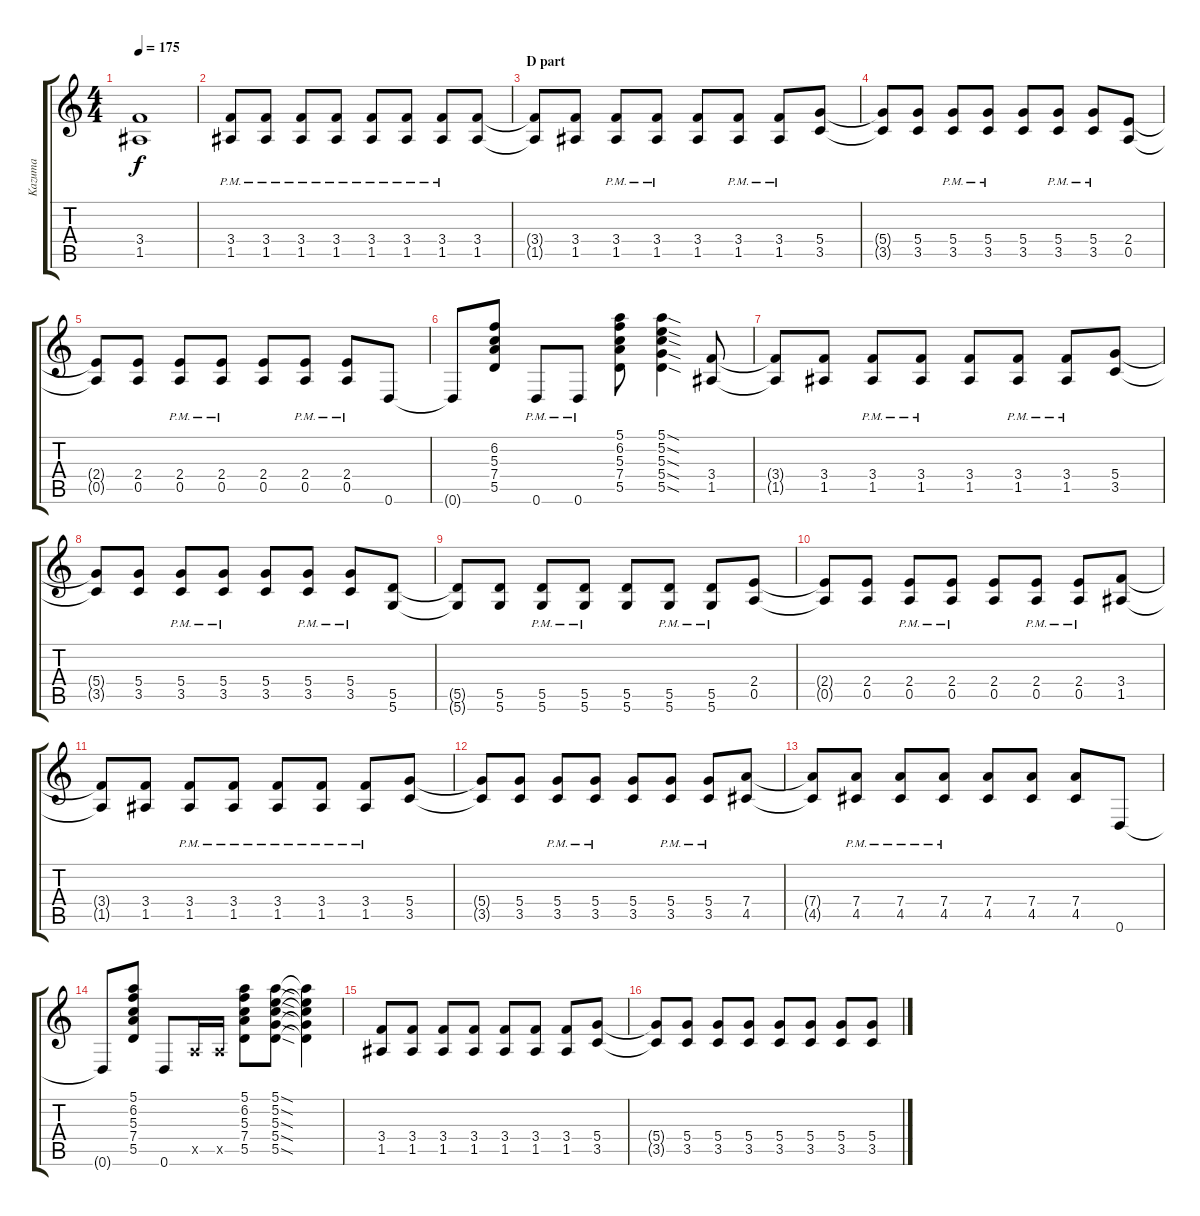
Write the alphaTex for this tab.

\track ("Kazuma" "Kazuma") {instrument distortionguitar}
\staff {score tabs}
\tuning (E4 B3 G3 D3 A2 D2) {hide}
\ts (4 4)
\tempo 175
\clef g2
\ks c
(3.4{t} 1.5{t}).1{dy f} |
(3.4{pm} 1.5{pm}).8 (3.4{pm} 1.5{pm}).8 (3.4{pm} 1.5{pm}).8 (3.4{pm} 1.5{pm}).8 (3.4{pm} 1.5{pm}).8 (3.4{pm} 1.5{pm}).8 (3.4{pm} 1.5{pm}).8 (3.4 1.5).8 |
\section ("" "D part")
(3.4{t} 1.5{t}).8 (3.4 1.5).8 (3.4{pm} 1.5{pm}).8 (3.4{pm} 1.5{pm}).8 (3.4 1.5).8 (3.4{pm} 1.5{pm}).8 (3.4{pm} 1.5{pm}).8 (5.4 3.5).8 |
(5.4{t} 3.5{t}).8 (5.4 3.5).8 (5.4{pm} 3.5{pm}).8 (5.4{pm} 3.5{pm}).8 (5.4 3.5).8 (5.4{pm} 3.5{pm}).8 (5.4{pm} 3.5{pm}).8 (2.4 0.5).8 |
(2.4{t} 0.5{t}).8 (2.4 0.5).8 (2.4{pm} 0.5{pm}).8 (2.4{pm} 0.5{pm}).8 (2.4 0.5).8 (2.4{pm} 0.5{pm}).8 (2.4{pm} 0.5{pm}).8 0.6.8 |
0.6{t}.8 (6.2 5.3 7.4 5.5).8 0.6{pm}.8 0.6{pm}.8 (5.1 6.2 5.3 7.4 5.5).8 (5.1{sod} 5.2{sod} 5.3{sod} 5.4{sod} 5.5{sod}).4 (3.4 1.5).8 |
(3.4{t} 1.5{t}).8 (3.4 1.5).8 (3.4{pm} 1.5{pm}).8 (3.4{pm} 1.5{pm}).8 (3.4 1.5).8 (3.4{pm} 1.5{pm}).8 (3.4{pm} 1.5{pm}).8 (5.4 3.5).8 |
(5.4{t} 3.5{t}).8 (5.4 3.5).8 (5.4{pm} 3.5{pm}).8 (5.4{pm} 3.5{pm}).8 (5.4 3.5).8 (5.4{pm} 3.5{pm}).8 (5.4{pm} 3.5{pm}).8 (5.5 5.6).8 |
(5.5{t} 5.6{t}).8 (5.5 5.6).8 (5.5{pm} 5.6{pm}).8 (5.5{pm} 5.6{pm}).8 (5.5 5.6).8 (5.5{pm} 5.6{pm}).8 (5.5{pm} 5.6{pm}).8 (2.4 0.5).8 |
(2.4{t} 0.5{t}).8 (2.4 0.5).8 (2.4{pm} 0.5{pm}).8 (2.4{pm} 0.5{pm}).8 (2.4 0.5).8 (2.4{pm} 0.5{pm}).8 (2.4{pm} 0.5{pm}).8 (3.4 1.5).8 |
(3.4{t} 1.5{t}).8 (3.4 1.5).8 (3.4{pm} 1.5{pm}).8 (3.4{pm} 1.5{pm}).8 (3.4{pm} 1.5{pm}).8 (3.4{pm} 1.5{pm}).8 (3.4{pm} 1.5{pm}).8 (5.4 3.5).8 |
(5.4{t} 3.5{t}).8 (5.4 3.5).8 (5.4{pm} 3.5{pm}).8 (5.4{pm} 3.5{pm}).8 (5.4 3.5).8 (5.4{pm} 3.5{pm}).8 (5.4{pm} 3.5{pm}).8 (7.4 4.5).8 |
(7.4{t} 4.5{t}).8 (7.4{pm} 4.5{pm}).8 (7.4{pm} 4.5{pm}).8 (7.4{pm} 4.5{pm}).8 (7.4 4.5).8 (7.4 4.5).8 (7.4 4.5).8 0.6.8 |
0.6{t}.8 (5.1 6.2 5.3 7.4 5.5).8 0.6.8 0.5{x}.16 0.5{x}.16 (5.1 6.2 5.3 7.4 5.5).8 (5.1{sod} 5.2{sod} 5.3{sod} 5.4{sod} 5.5{sod}).8 (5.1{t} 5.2{t} 5.3{t} 5.4{t} 5.5{t}).4 |
(3.4 1.5).8 (3.4 1.5).8 (3.4 1.5).8 (3.4 1.5).8 (3.4 1.5).8 (3.4 1.5).8 (3.4 1.5).8 (5.4 3.5).8 |
(5.4{t} 3.5{t}).8 (5.4 3.5).8 (5.4 3.5).8 (5.4 3.5).8 (5.4 3.5).8 (5.4 3.5).8 (5.4 3.5).8 (5.4 3.5).8
